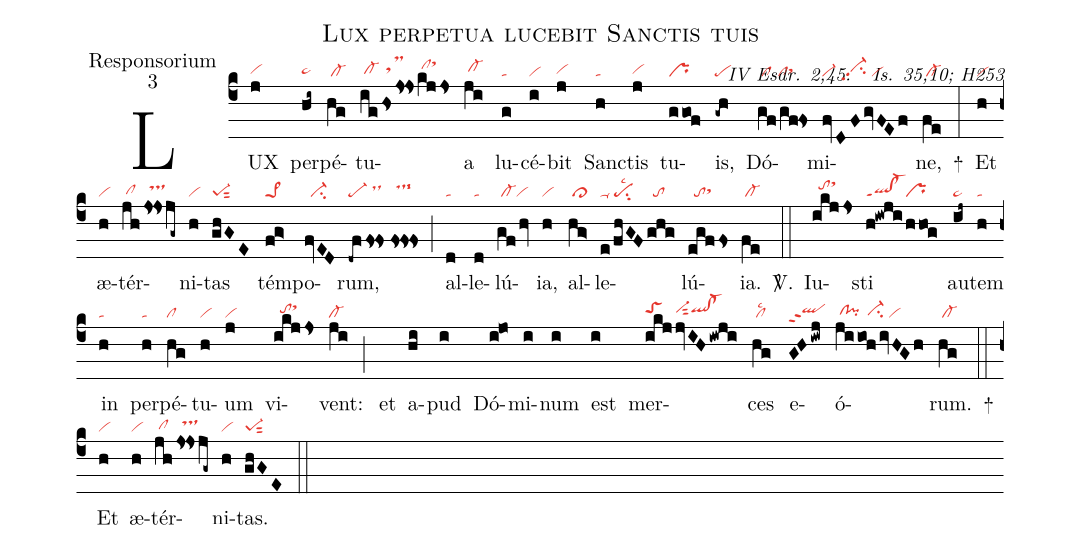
name:Lux perpetua lucebit Sanctis tuis;
office-part:Responsorium;
mode:3;
commentary:ꝶ IV Esdr. 2,45. ꝟ Is. 35,10; H253;;
nabc-lines:1;
%%
(c4)
LUX(j|vihg) per(hi~|pe~hg)pé(hg|/cl-)tu(ighsjs!js|/cl-hg//tsMhh|kjjs|/clhisthk)a(ji|/cl-hh) ()
lu(g|ta)cé(i|vi)bit(j|vihg) San(h|ta)ctis(j|vihg) tu(ggof|pr)is,(-gh|pe)
Dó(gf/gf!fs|/cl//clsthh)mi(fvDFgvFEf|vi-//vi-hhpp2su2/vi)ne,(fe|/cl-) +(:)
Et(h|vi) æ(h|vi)tér(jh|/clhg|js!jsjg~|//tshi)ni(h|vi)tas(ghGE|pe-1sut2)
tém(fg>|pe>1)po(fvED|//ci-)rum,(-dffs!fs|pe-/dshi|//fs!fs!fs|//ts-hi) (;)
al(d|ta)le(d|ta)lú(gf/hv|/cl-vi)ia,(h|vi) al(hg>|/cl>)le(e/fhGF|ta-/pesu2lsc2|ghg|//to)lú(egffs|//tosthh)ia.(fe|/cl-) <sp>V/</sp>.(::)
Iu(ikjjs|//tohisthk)sti(h!iwji|ql!cl-ppt1|h/hog|pr) au(ij~|pe~)tem(h|ta) in(h|ta) per(h|ta)pé(hg|cl)tu(h|vi)um(j|vi) vi(ikjjs|//tohhsthj)vent:(ji|cl-) (;)
et(ig|) a(hi)pud(i) Dó(i!jo)mi(i)num(i) est(i)
mer(ikj|toShh|jvIHiwji|vi-hhsut2qlhh!cl-hh)ces(hg|/cllsc2) e(GHiwj|qlhhppt2)ó(jiioh/ivHGh|/clhg!pihg//ci-hg/vi)rum.(hg|/cl-) +(::)
Et(h|vi) æ(h|vi)tér(jh|/clhg|js!jsjg~|//tshi)ni(h|vi)tas.(ghGE|pe-1sut2)  (::)
